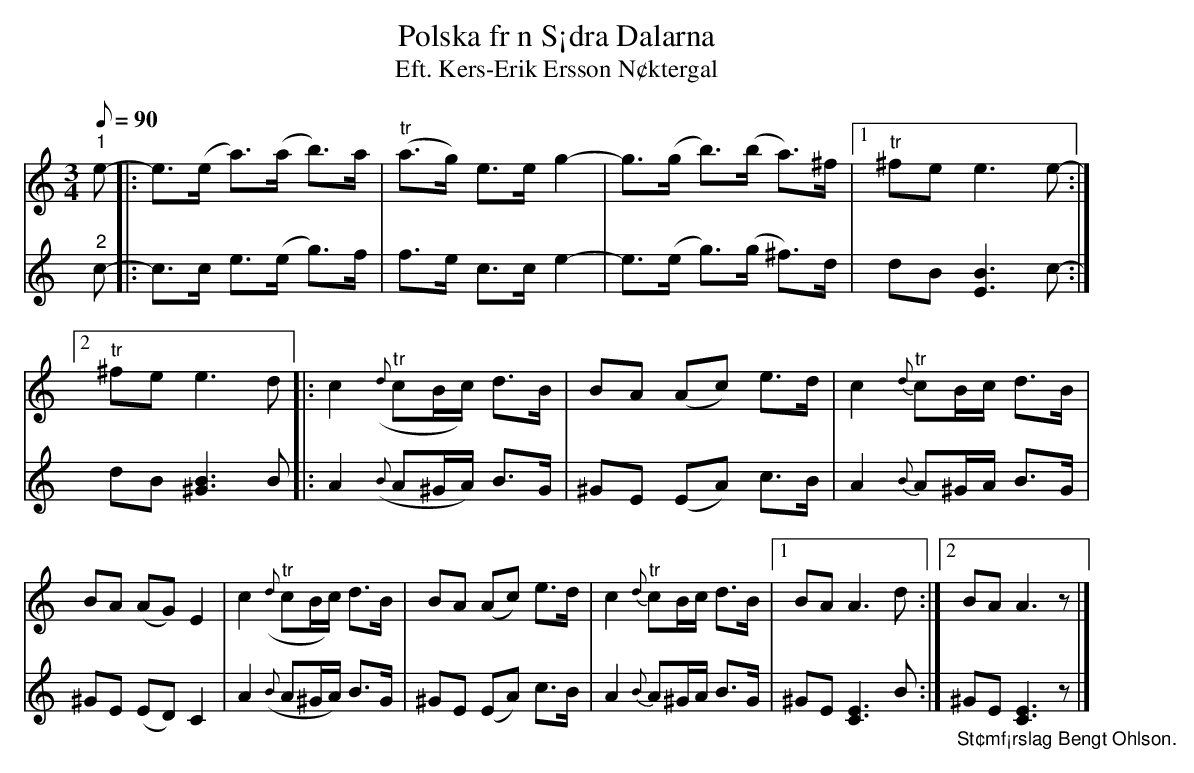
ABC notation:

X:1
T:Polska fr n S¡dra Dalarna
T:Eft. Kers-Erik Ersson N¢ktergal
K:Am
L:1/8
M:3/4
O:Polska
Q:90
K:Am
V:1
"^1" e- [|: e>(e a>)(a b>)a |"^tr" (a>g) e>e g2- | g>(g b>)(b a>)^f |1"^tr" ^fe e3 e- :|]2
"^tr" ^fe e3 d [|: c2({d}"^tr" cB/c/) d>B | BA (Ac) e>d | c2{d}"^tr" cB/c/ d>B | BA (AG) E2 |
c2({d}"^tr" cB/c/) d>B | BA (Ac) e>d | c2{d}"^tr" cB/c/ d>B |1 BA A3 d :|]2 BA A3 z |]
V:2
"^2" c-  [|:  c>c e>(e g>)f  |  f>e c>c e2-  |  e>(e g>)(g ^f>)d  |1  dB [EB]3 c-  :|]2  dB [^GB]3 B  [|:
A2({B} A^G/A/) B>G  |  ^GE (EA) c>B  |  A2{B} A^G/A/ B>G  |  ^GE (ED) C2  |  A2({B} A^G/A/) B>G  |
^GE (EA) c>B  |  A2{B} A^G/A/ B>G  |1  ^GE [CE]3 B  :|]2 "_St¢mf¡rslag Bengt Ohlson." ^GE [CE]3 z  |]
